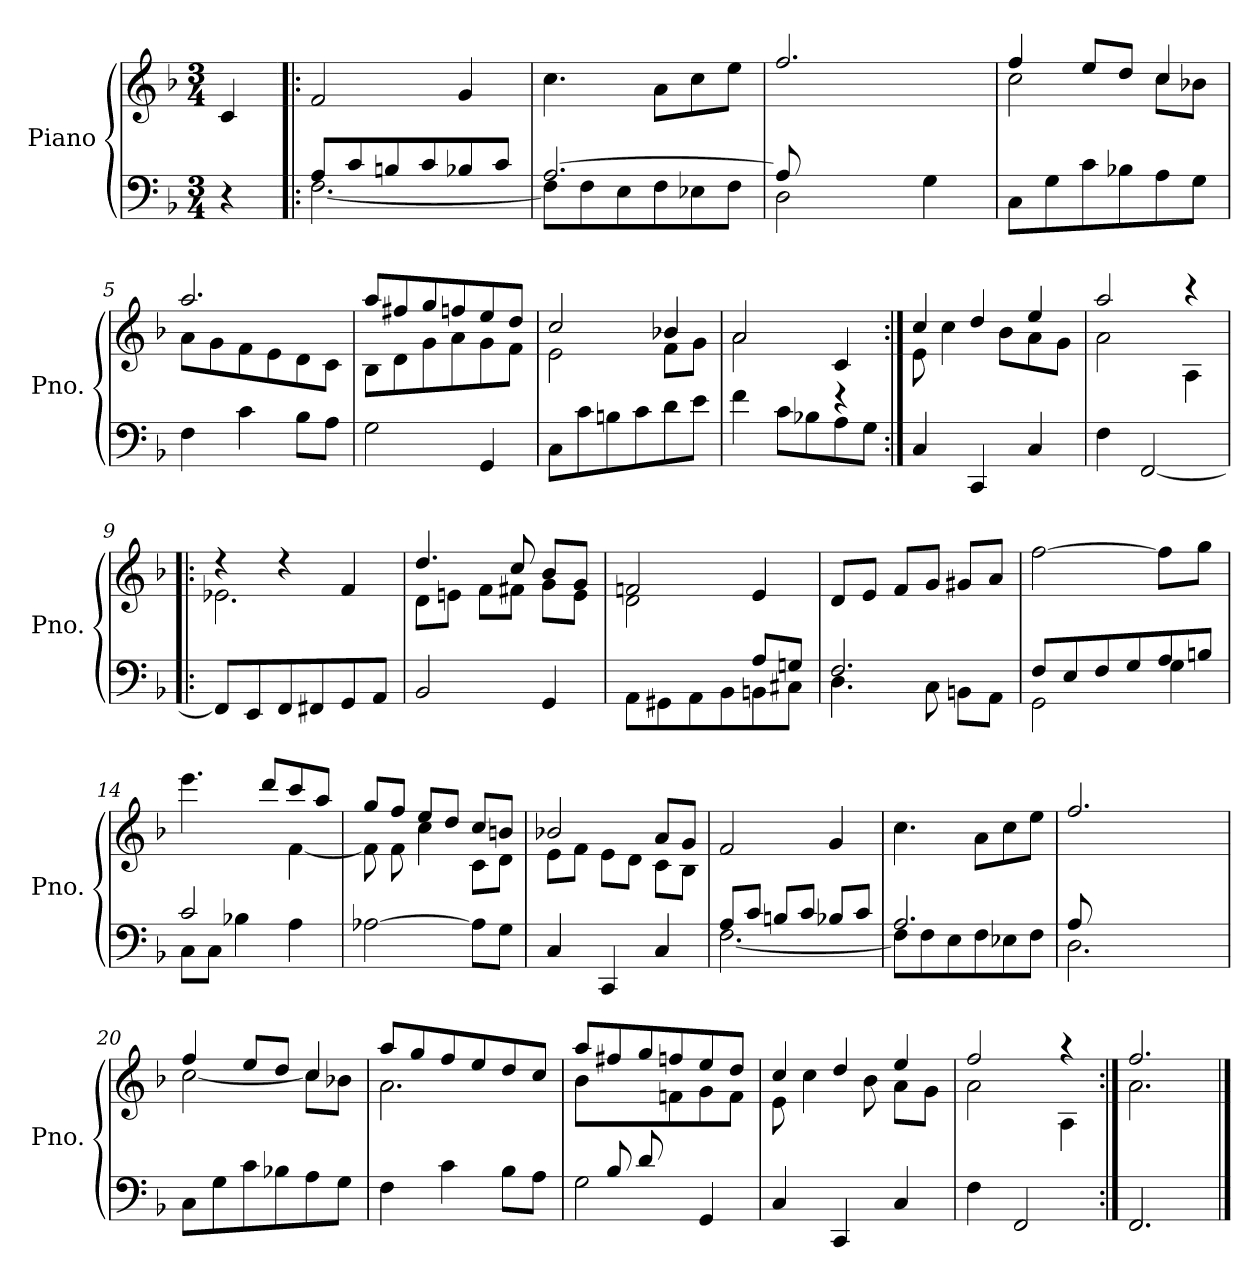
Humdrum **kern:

**kern	**kern
*part1	*part1
*staff2	*staff1
*I"Piano	*
*I'Pno.	*
*clefF4	*clefG2
*k[b-]	*k[b-]
*M3/4	*M3/4
*MM104	*MM104
=	=
4r	4c/
=1!|:	=1!|:
*^	*
8A/L	[2.F\	2f/
8c/	.	.
8Bn/	.	.
8c/	.	.
8B-X/	.	4g/
8c/J	.	.
=2	=2	=2
[2.A/	8F\L]	4.cc\
.	8F\	.
.	8E\	.
.	8F\	8a\L
.	8E-X\	8cc\
.	8F\J	8ee\J
=3	=3	=3
*	*	*^
8A/L]	2D\	2.ff/	8ryy
2ryy	.	.	8d\
.	.	.	8a\
.	.	.	8f\
.	4G\	.	8bn\
8ryy	.	.	8f\J
*v	*v	*	*
=4	=4	=4
8C\L	4ff/	2cc\
8G\	.	.
8c\	8ee/L	.
8B-X\	8dd/J	.
8A\	4cc/	8cc\L
8G\J	.	8b-X\J
=5	=5	=5
4F\	2.aa/	8a\L
.	.	8g\
4c\	.	8f\
.	.	8e\
8B-\L	.	8d\
8A\J	.	8c\J
!!LO:LB:g=z	!!
=6	=6	=6
2G\	8aa/L	8B-\L
.	8ff#X/	8d\
.	8gg/	8g\
.	8ffn/	8a\
4GG/	8ee/	8g\
.	8dd/J	8f\J
=7	=7	=7
8C\L	2cc/	2e\
8c\	.	.
8Bn\	.	.
8c\	.	.
8d\	4b-X/	8f\L
8e\J	.	8g\J
=8	=8	=8
4f\	2a/	2a\
8c\L	.	.
8B-X\	.	.
8A\	4c/	4r
8G\J	.	.
=8X1:|!	=8X1:|!	=8X1:|!
4C/	4cc/	8e\
.	.	4cc\
4CC/	4dd/	.
.	.	8b-\L
4C/	4ee/	8a\
.	.	8g\J
=8X2	=8X2	=8X2
4F\	2aa/	2a\
[2FF/	.	.
.	4r	4A\
=9!|:	=9!|:	=9!|:
8FF/L]	4r	2.e-X\
8EE/	.	.
8FF/	4r	.
8FF#X/	.	.
8GG/	4f/	.
8AA/J	.	.
!!LO:LB:g=z	!!
=10	=10	=10
2BB-/	4.dd/	8d\L
.	.	8en\J
.	.	8f\L
.	8cc/	8f#X\J
4GG/	8b-/L	8g\L
.	8g/J	8e\J
=11	=11	=11
*^	*	*
2ryy	8AA\L	2fn/	2d\
.	8GG#X\	.	.
.	8AA\	.	.
.	8BB-\	.	.
8A/L	8BBn\	4e/	4ryy
8Gn/J	8C#X\J	.	.
*	*	*v	*v
=12	=12	=12
2.F/	4.D\	8d/L
.	.	8e/J
.	.	8f/L
.	8C\	8g/J
.	8BBn\L	8g#X/L
.	8AA\J	8a/J
=13	=13	=13
8F/L	2GG\	[2ff\
8E/	.	.
8F/	.	.
8G/	.	.
8A/	4G\	8ff\L]
8Bn/J	.	8gg\J
!!LO:LB:g=z
=14	=14	=14
*	*	*^
2c/	8C\L	4.eee\	2ryy
.	8C\J	.	.
.	4B-X\	.	.
.	.	8ddd/L	.
4ryy	4A\	8ccc/	[4f\
.	.	8aa/J	.
*v	*v	*	*
=15	=15	=15
[2A-X\	8gg/L	8f\]
.	8ff/J	8f\
.	8ee/L	4cc\
.	8dd/J	.
8A-\L]	8cc/L	8c\L
8G\J	8bn/J	8d\J
=16	=16	=16
4C/	2b-X/	8e\L
.	.	8f\J
4CC/	.	8e\L
.	.	8d\J
4C/	8a/L	8c\L
.	8g/J	8B-\J
*	*v	*v
=17	=17
*^	*
8A/L	[2.F\	2f/
8c/J	.	.
8Bn/L	.	.
8c/J	.	.
8B-X/L	.	4g/
8c/J	.	.
!!LO:LB:g=z
=18	=18	=18
2.A/	8F\L]	4.cc\
.	8F\	.
.	8E\	.
.	8F\	8a\L
.	8E-X\	8cc\
.	8F\J	8ee\J
=19	=19	=19
*	*	*^
8A/L	2.D\	2.ff/	8ryy
2ryy	.	.	8d\
.	.	.	8a\
.	.	.	8f\
.	.	.	8bn\
8ryy	.	.	8f\J
*v	*v	*	*
=20	=20	=20
8C\L	4ff/	[2cc\
8G\	.	.
8c\	8ee/L	.
8B-X\	8dd/J	.
8A\	4cc/	8cc\L]
8G\J	.	8b-X\J
=21	=21	=21
4F\	8aa/L	2.a\
.	8gg/	.
4c\	8ff/	.
.	8ee/	.
8B-\L	8dd/	.
8A\J	8cc/J	.
=22	=22	=22
*^	*	*
8ryy	2G\	8aa/L	8b-\L
8B-/	.	8ff#X/	4ryy
8d/	.	8gg/	.
4.ryy	.	8ffn/	8fn\
.	4GG/	8ee/	8g\
.	.	8dd/J	8f\J
*v	*v	*	*
=23	=23	=23
4C/	4cc/	8e\
.	.	4cc\
4CC/	4dd/	.
.	.	8b-\
4C/	4ee/	8a\L
.	.	8g\J
!!LO:LB:g=z	!!
=24	=24	=24
4F\	2ff/	2a\
2FF/	.	.
.	4r	4A\
=25:|!	=25:|!	=25:|!
2.FF/	2.ff/	2.a\
*	*v	*v
==	==
*-	*-
